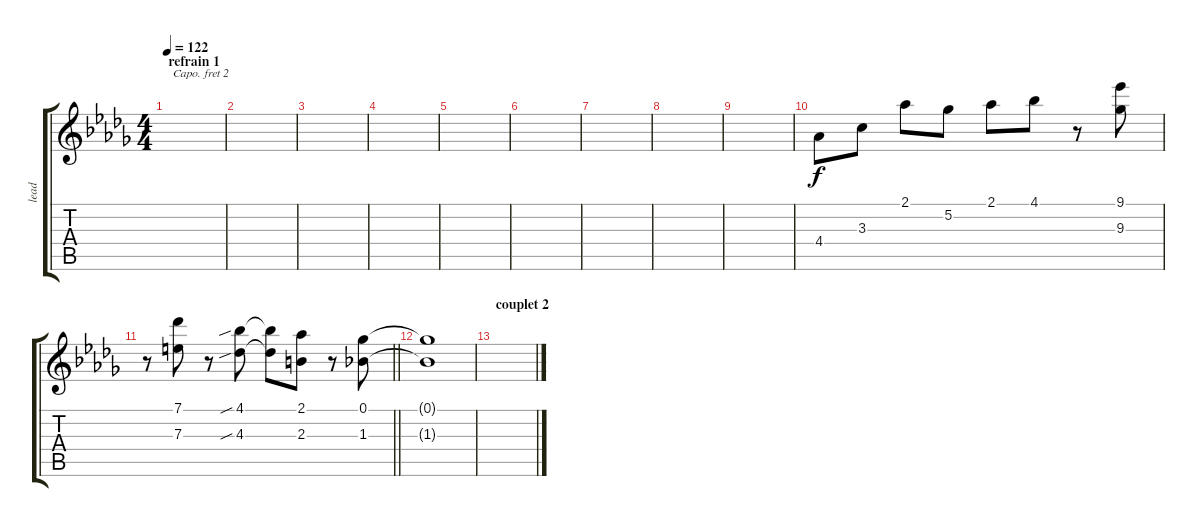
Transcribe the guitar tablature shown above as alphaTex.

\track ("lead" "lead") {instrument electricguitarclean}
\staff {score tabs}
\capo 2
\tuning (E4 B3 G3 D3 A2 E2) {hide}
\ts (4 4)
\section ("" "refrain 1")
\tempo 122
\clef g2
\ks db
|
|
|
|
|
|
|
|
|
4.4.8 3.3.8 2.1.8 5.2.8 2.1.8 4.1.8 r.8 (9.1 9.3).8 |
\barLineRight lightlight
r.8 (7.1 7.3).8 r.8 (4.1{sib} 4.3{sib}).8 (4.1{t} 4.3{t}).8 (2.1 2.3).8 r.8 (0.1 1.3).8 |
(0.1{t} 1.3{t}).1 |
\section ("" "couplet 2")
